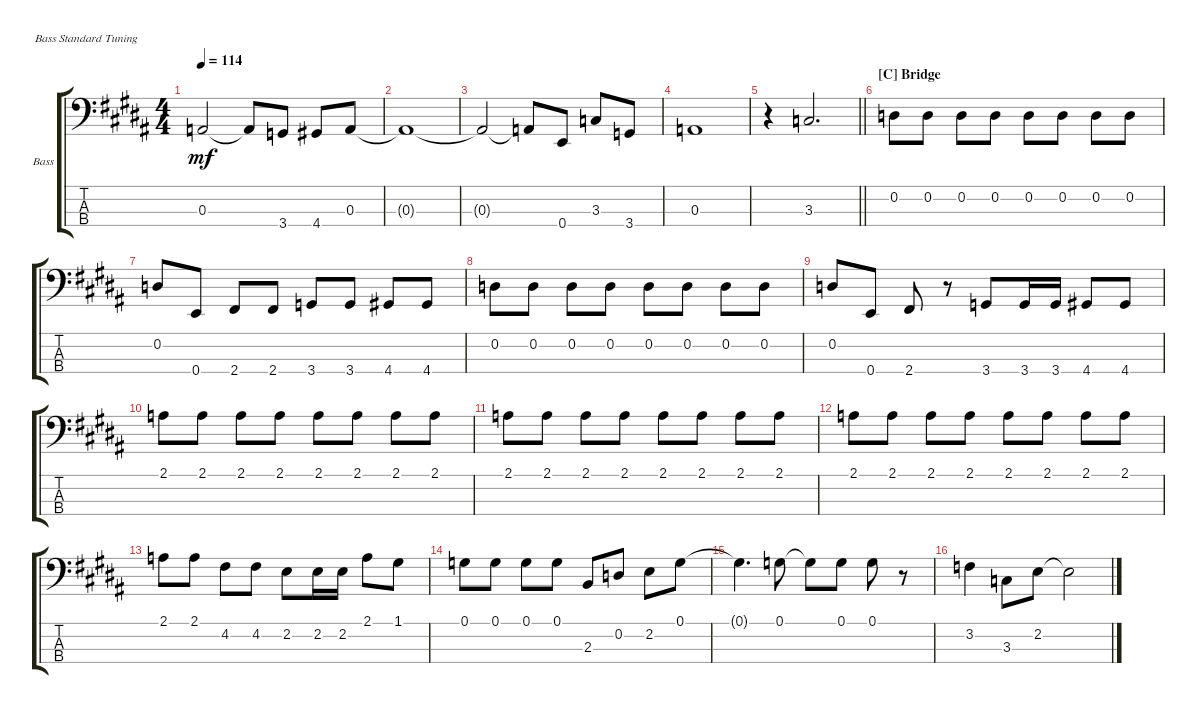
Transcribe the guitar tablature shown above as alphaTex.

\defaultSystemsLayout 4
\bracketExtendMode groupsimilarinstruments
\firstSystemTrackNameOrientation horizontal
\otherSystemsTrackNameOrientation horizontal
\track ("Glenn Hughes" "Bass") {instrument electricbassfinger}
\staff {score tabs}
\tuning (G2 D2 A1 E1)
\ts (4 4)
\tempo 114
\clef f4
\scale
0.333333
\ks b
0.3{t}.2{dy mf} 0.3{t}.8 3.4.8 4.4.8 0.3.8 |
\scale
0.333333 0.3{t}.1 |
\scale
0.333333 0.3{t}.2 0.3{t}.8 0.4.8 3.3.8 3.4.8 |
\scale
0.333333 0.3.1 |
\scale
0.333333
\barLineRight lightlight
r.4 3.3.2{d} |
\section ("C" "Bridge")
\scale
0.333333 0.2.8 0.2.8 0.2.8 0.2.8 0.2.8 0.2.8 0.2.8 0.2.8 |
\scale
0.333333 0.2.8 0.4.8 2.4.8 2.4.8 3.4.8 3.4.8 4.4.8 4.4.8 |
\scale
0.333333 0.2.8 0.2.8 0.2.8 0.2.8 0.2.8 0.2.8 0.2.8 0.2.8 |
\scale
0.333333 0.2.8 0.4.8 2.4.8 r.8 3.4.8 3.4.16 3.4.16 4.4.8 4.4.8 |
\scale
0.333333 2.1.8 2.1.8 2.1.8 2.1.8 2.1.8 2.1.8 2.1.8 2.1.8 |
\scale
0.333333 2.1.8 2.1.8 2.1.8 2.1.8 2.1.8 2.1.8 2.1.8 2.1.8 |
\scale
0.333333 2.1.8 2.1.8 2.1.8 2.1.8 2.1.8 2.1.8 2.1.8 2.1.8 |
\scale
0.333333 2.1.8 2.1.8 4.2.8 4.2.8 2.2.8 2.2.16 2.2.16 2.1.8 1.1.8 |
\scale
0.333333 0.1.8 0.1.8 0.1.8 0.1.8 2.3.8 0.2.8 2.2.8 0.1.8 |
\scale
0.333333 0.1{t}.4{d} 0.1.8 0.1{t}.8 0.1.8 0.1.8 r.8 |
\scale
0.333333 3.2.4 3.3.8 2.2.8 2.2{t}.2
